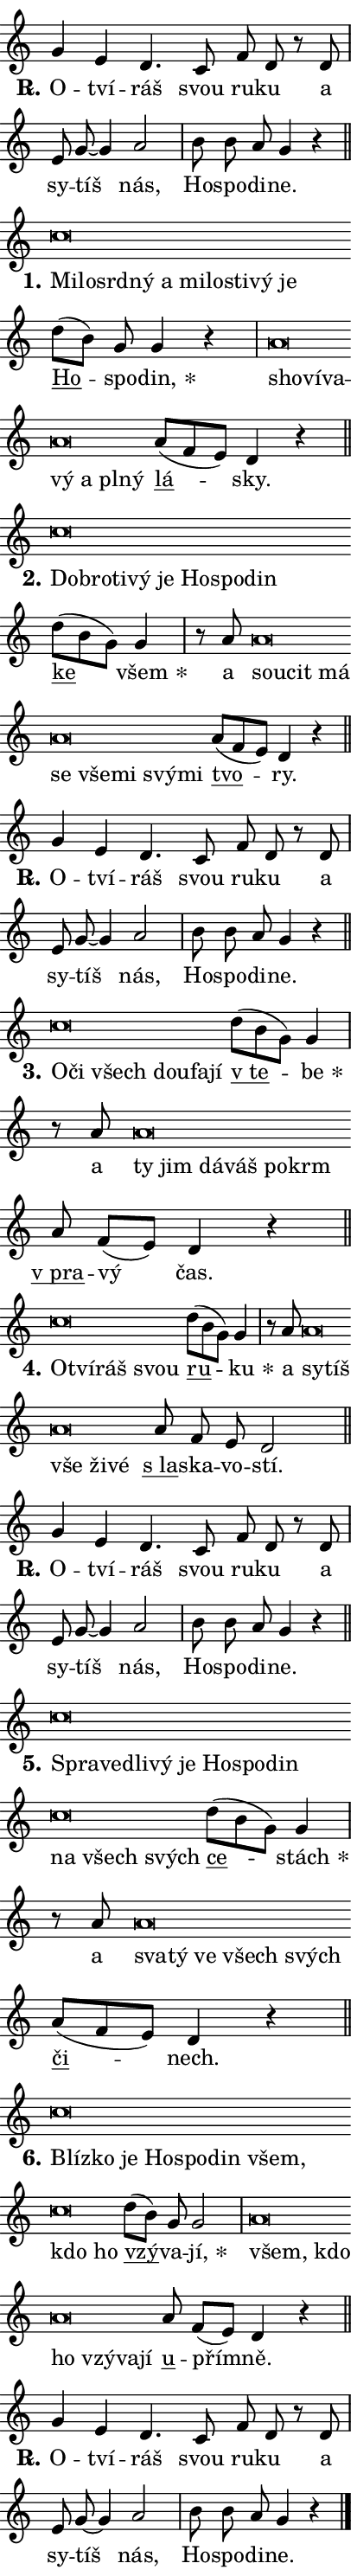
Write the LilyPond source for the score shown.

\version "2.24.0"
\header { tagline = "" }
\paper {
  indent = 0\cm
  top-margin = 0\cm
  right-margin = 0.13\cm % to fit lyric hyphens
  bottom-margin = 0\cm
  left-margin = 0\cm
  paper-width = 7\cm
  page-breaking = #ly:one-page-breaking
  system-system-spacing.basic-distance = #11
  score-system-spacing.basic-distance = #11
  ragged-last = ##f
}


%% Author: Thomas Morley
%% https://lists.gnu.org/archive/html/lilypond-user/2020-05/msg00002.html
#(define (line-position grob)
"Returns position of @var[grob} in current system:
   @code{'start}, if at first time-step
   @code{'end}, if at last time-step
   @code{'middle} otherwise
"
  (let* ((col (ly:item-get-column grob))
         (ln (ly:grob-object col 'left-neighbor))
         (rn (ly:grob-object col 'right-neighbor))
         (col-to-check-left (if (ly:grob? ln) ln col))
         (col-to-check-right (if (ly:grob? rn) rn col))
         (break-dir-left
           (and
             (ly:grob-property col-to-check-left 'non-musical #f)
             (ly:item-break-dir col-to-check-left)))
         (break-dir-right
           (and
             (ly:grob-property col-to-check-right 'non-musical #f)
             (ly:item-break-dir col-to-check-right))))
        (cond ((eqv? 1 break-dir-left) 'start)
              ((eqv? -1 break-dir-right) 'end)
              (else 'middle))))

#(define (tranparent-at-line-position vctor)
  (lambda (grob)
  "Relying on @code{line-position} select the relevant enry from @var{vctor}.
Used to determine transparency,"
    (case (line-position grob)
      ((end) (not (vector-ref vctor 0)))
      ((middle) (not (vector-ref vctor 1)))
      ((start) (not (vector-ref vctor 2))))))

noteHeadBreakVisibility =
#(define-music-function (break-visibility)(vector?)
"Makes @code{NoteHead}s transparent relying on @var{break-visibility}"
#{
  \override NoteHead.transparent =
    #(tranparent-at-line-position break-visibility)
#})

#(define delete-ledgers-for-transparent-note-heads
  (lambda (grob)
    "Reads whether a @code{NoteHead} is transparent.
If so this @code{NoteHead} is removed from @code{'note-heads} from
@var{grob}, which is supposed to be @code{LedgerLineSpanner}.
As a result ledgers are not printed for this @code{NoteHead}"
    (let* ((nhds-array (ly:grob-object grob 'note-heads))
           (nhds-list
             (if (ly:grob-array? nhds-array)
                 (ly:grob-array->list nhds-array)
                 '()))
           ;; Relies on the transparent-property being done before
           ;; Staff.LedgerLineSpanner.after-line-breaking is executed.
           ;; This is fragile ...
           (to-keep
             (remove
               (lambda (nhd)
                 (ly:grob-property nhd 'transparent #f))
               nhds-list)))
      ;; TODO find a better method to iterate over grob-arrays, similiar
      ;; to filter/remove etc for lists
      ;; For now rebuilt from scratch
      (set! (ly:grob-object grob 'note-heads)  '())
      (for-each
        (lambda (nhd)
          (ly:pointer-group-interface::add-grob grob 'note-heads nhd))
        to-keep))))

squashNotes = {
  \override NoteHead.X-extent = #'(-0.2 . 0.2)
  \override NoteHead.Y-extent = #'(-0.75 . 0)
  \override NoteHead.stencil =
    #(lambda (grob)
       (let ((pos (ly:grob-property grob 'staff-position)))
         (begin
           (if (< pos -7) (display "ERROR: Lower brevis then expected\n") (display ""))
           (if (<= pos -6) ly:text-interface::print ly:note-head::print))))
}
unSquashNotes = {
  \revert NoteHead.X-extent
  \revert NoteHead.Y-extent
  \revert NoteHead.stencil
}

hideNotes = \noteHeadBreakVisibility #begin-of-line-visible
unHideNotes = \noteHeadBreakVisibility #all-visible

% work-around for resetting accidentals
% https://lilypond.org/doc/v2.23/Documentation/notation/displaying-rhythms#unmetered-music
cadenzaMeasure = {
  \cadenzaOff
  \partial 1024 s1024
  \cadenzaOn
}

#(define-markup-command (accent layout props text) (markup?)
  "Underline accented syllable"
  (interpret-markup layout props
    #{\markup \override #'(offset . 4.3) \underline { #text }#}))

responsum = \markup \concat {
  "R" \hspace #-1.05 \path #0.1 #'((moveto 0 0.07) (lineto 0.9 0.8)) \hspace #0.05 "."
}

spaceSize = #0.6828661417322834 % exact space size for TeX Gyre Schola

\layout {
  \context {
    \Staff
    \remove "Time_signature_engraver"
    \override LedgerLineSpanner.after-line-breaking = #delete-ledgers-for-transparent-note-heads
  }
  \context {
    \Lyrics {
      \override LyricSpace.minimum-distance = \spaceSize
      \override LyricText.font-name = #"TeX Gyre Schola"
      \override LyricText.font-size = 1
      \override StanzaNumber.font-name = #"TeX Gyre Schola Bold"
      \override StanzaNumber.font-size = 1
    }
  }
  \context {
    \Score 
    \override NoteHead.text =
      #(lambda (grob) 
        (let ((pos (ly:grob-property grob 'staff-position)))
          #{\markup {
            \combine
              \halign #-0.55 \raise #(if (= pos -6) 0 0.5) \override #'(thickness . 2) \draw-line #'(3.2 . 0)
              \musicglyph "noteheads.sM1"
          }#}))
  }
}

% magnetic-lyrics.ily
%
%   written by
%     Jean Abou Samra <jean@abou-samra.fr>
%     Werner Lemberg <wl@gnu.org>
%
%   adapted by
%     Jiri Hon <jiri.hon@gmail.com>
%
% Version 2022-Apr-15

% https://www.mail-archive.com/lilypond-user@gnu.org/msg149350.html

#(define (Left_hyphen_pointer_engraver context)
   "Collect syllable-hyphen-syllable occurrences in lyrics and store
them in properties.  This engraver only looks to the left.  For
example, if the lyrics input is @code{foo -- bar}, it does the
following.

@itemize @bullet
@item
Set the @code{text} property of the @code{LyricHyphen} grob between
@q{foo} and @q{bar} to @code{foo}.

@item
Set the @code{left-hyphen} property of the @code{LyricText} grob with
text @q{foo} to the @code{LyricHyphen} grob between @q{foo} and
@q{bar}.
@end itemize

Use this auxiliary engraver in combination with the
@code{lyric-@/text::@/apply-@/magnetic-@/offset!} hook."
   (let ((hyphen #f)
         (text #f))
     (make-engraver
      (acknowledgers
       ((lyric-syllable-interface engraver grob source-engraver)
        (set! text grob)))
      (end-acknowledgers
       ((lyric-hyphen-interface engraver grob source-engraver)
        ;(when (not (grob::has-interface grob 'lyric-space-interface))
          (set! hyphen grob)));)
      ((stop-translation-timestep engraver)
       (when (and text hyphen)
         (ly:grob-set-object! text 'left-hyphen hyphen))
       (set! text #f)
       (set! hyphen #f)))))

#(define (lyric-text::apply-magnetic-offset! grob)
   "If the space between two syllables is less than the value in
property @code{LyricText@/.details@/.squash-threshold}, move the right
syllable to the left so that it gets concatenated with the left
syllable.

Use this function as a hook for
@code{LyricText@/.after-@/line-@/breaking} if the
@code{Left_@/hyphen_@/pointer_@/engraver} is active."
   (let ((hyphen (ly:grob-object grob 'left-hyphen #f)))
     (when hyphen
       (let ((left-text (ly:spanner-bound hyphen LEFT)))
         (when (grob::has-interface left-text 'lyric-syllable-interface)
           (let* ((common (ly:grob-common-refpoint grob left-text X))
                  (this-x-ext (ly:grob-extent grob common X))
                  (left-x-ext
                   (begin
                     ;; Trigger magnetism for left-text.
                     (ly:grob-property left-text 'after-line-breaking)
                     (ly:grob-extent left-text common X)))
                  ;; `delta` is the gap width between two syllables.
                  (delta (- (interval-start this-x-ext)
                            (interval-end left-x-ext)))
                  (details (ly:grob-property grob 'details))
                  (threshold (assoc-get 'squash-threshold details 0.2)))
             (when (< delta threshold)
               (let* (;; We have to manipulate the input text so that
                      ;; ligatures crossing syllable boundaries are not
                      ;; disabled.  For languages based on the Latin
                      ;; script this is essentially a beautification.
                      ;; However, for non-Western scripts it can be a
                      ;; necessity.
                      (lt (ly:grob-property left-text 'text))
                      (rt (ly:grob-property grob 'text))
                      (is-space (grob::has-interface hyphen 'lyric-space-interface))
                      (space (if is-space " " ""))
                      (extra-delta (if is-space spaceSize 0))
                      ;; Append new syllable.
                      (ltrt-space (if (and (string? lt) (string? rt))
                                (string-append lt space rt)
                                (make-concat-markup (list lt space rt))))
                      ;; Right-align `ltrt` to the right side.
                      (ltrt-space-markup (grob-interpret-markup
                               grob
                               (make-translate-markup
                                (cons (interval-length this-x-ext) 0)
                                (make-right-align-markup ltrt-space)))))
                 (begin
                   ;; Don't print `left-text`.
                   (ly:grob-set-property! left-text 'stencil #f)
                   ;; Set text and stencil (which holds all collected
                   ;; syllables so far) and shift it to the left.
                   (ly:grob-set-property! grob 'text ltrt-space)
                   (ly:grob-set-property! grob 'stencil ltrt-space-markup)
                   (ly:grob-translate-axis! grob (- (- delta extra-delta)) X))))))))))


#(define (lyric-hyphen::displace-bounds-first grob)
   ;; Make very sure this callback isn't triggered too early.
   (let ((left (ly:spanner-bound grob LEFT))
         (right (ly:spanner-bound grob RIGHT)))
     (ly:grob-property left 'after-line-breaking)
     (ly:grob-property right 'after-line-breaking)
     (ly:lyric-hyphen::print grob)))

squashThreshold = #0.4

\layout {
  \context {
    \Lyrics
    \consists #Left_hyphen_pointer_engraver
    \override LyricText.after-line-breaking =
      #lyric-text::apply-magnetic-offset!
    \override LyricHyphen.stencil = #lyric-hyphen::displace-bounds-first
    \override LyricText.details.squash-threshold = \squashThreshold
    \override LyricHyphen.minimum-distance = 0
    \override LyricHyphen.minimum-length = \squashThreshold
  }
}

squashText = \override LyricText.details.squash-threshold = 9999
unSquashText = \override LyricText.details.squash-threshold = \squashThreshold

leftText = \override LyricText.self-alignment-X = #LEFT
unLeftText = \revert LyricText.self-alignment-X

starOffset = #(lambda (grob) 
                (let ((x_offset (ly:self-alignment-interface::aligned-on-x-parent grob)))
                  (if (= x_offset 0) 0 (+ x_offset 1.2))))

star = #(define-music-function (syllable)(string?)
"Append star separator at the end of a syllable"
#{
  \once \override LyricText.X-offset = #starOffset
  \lyricmode { \markup {
    #syllable
    \override #'((font-name . "TeX Gyre Schola Bold")) \hspace #0.2 \lower #0.65 \larger "*"
  } }
#})

starAccent = #(define-music-function (syllable)(string?)
"Append star separator at the end of a syllable and make accent"
#{
  \once \override LyricText.X-offset = #starOffset
  \lyricmode { \markup {
    \accent #syllable
    \override #'((font-name . "TeX Gyre Schola Bold")) \hspace #0.2 \lower #0.65 \larger "*"
  } }
#})

breath = #(define-music-function (syllable)(string?)
"Append breathing indicator at the end of a syllable"
#{
  \lyricmode { \markup { #syllable "+" } }
#})

optionalBreath = #(define-music-function (syllable)(string?)
"Append optional breathing indicator at the end of a syllable"
#{
  \lyricmode { \markup { #syllable "(+)" } }
#})


\score {
    <<
        \new Voice = "melody" { \cadenzaOn \key c \major \relative { g'4 e d4. c8 f d r d \cadenzaMeasure \bar "|" e g~ g4 a2 \cadenzaMeasure \bar "|" b8 b a g4 r \cadenzaMeasure \bar "||" \break } }
        \new Lyrics \lyricsto "melody" { \lyricmode { \set stanza = \responsum
O -- tví -- ráš svou ru -- ku a sy -- tíš nás, Ho -- spo -- di -- ne. } }
    >>
    \layout {}
}

\score {
    <<
        \new Voice = "melody" { \cadenzaOn \key c \major \relative { \squashNotes c''\breve*1/16 \hideNotes \breve*1/16 \bar "" \breve*1/16 \bar "" \breve*1/16 \bar "" \breve*1/16 \bar "" \breve*1/16 \bar "" \breve*1/16 \bar "" \breve*1/16 \bar "" \breve*1/16 \breve*1/16 \bar "" \unHideNotes \unSquashNotes \bar "" d8[( b)] g g4 r \cadenzaMeasure \bar "|" \squashNotes a\breve*1/16 \hideNotes \breve*1/16 \bar "" \breve*1/16 \bar "" \breve*1/16 \bar "" \breve*1/16 \bar "" \breve*1/16 \breve*1/16 \bar "" \unHideNotes \unSquashNotes \bar "" a8[( f e)] d4 r \cadenzaMeasure \bar "||" \break } }
        \new Lyrics \lyricsto "melody" { \lyricmode { \set stanza = "1."
\leftText Mi -- \squashText lo -- srd -- ný a mi -- lo -- sti -- vý je \unLeftText \unSquashText \markup \accent Ho -- spo -- \star din, \leftText sho -- \squashText ví -- va -- vý a pl -- ný \unLeftText \unSquashText \markup \accent lá -- sky. } }
    >>
    \layout {}
}

\score {
    <<
        \new Voice = "melody" { \cadenzaOn \key c \major \relative { \squashNotes c''\breve*1/16 \hideNotes \breve*1/16 \bar "" \breve*1/16 \bar "" \breve*1/16 \bar "" \breve*1/16 \bar "" \breve*1/16 \bar "" \breve*1/16 \breve*1/16 \bar "" \unHideNotes \unSquashNotes \bar "" d8[( b g)] g4 \cadenzaMeasure \bar "|" r8 a8 \squashNotes a\breve*1/16 \hideNotes \breve*1/16 \bar "" \breve*1/16 \bar "" \breve*1/16 \bar "" \breve*1/16 \bar "" \breve*1/16 \bar "" \breve*1/16 \breve*1/16 \bar "" \unHideNotes \unSquashNotes \bar "" a8[( f e)] d4 r \cadenzaMeasure \bar "||" \break } }
        \new Lyrics \lyricsto "melody" { \lyricmode { \set stanza = "2."
\leftText Dob -- \squashText ro -- ti -- vý je Ho -- spo -- din \unLeftText \unSquashText \markup \accent ke \star všem a \leftText sou -- \squashText cit má se vše -- mi svý -- mi \unLeftText \unSquashText \markup \accent tvo -- ry. } }
    >>
    \layout {}
}

\score {
    <<
        \new Voice = "melody" { \cadenzaOn \key c \major \relative { g'4 e d4. c8 f d r d \cadenzaMeasure \bar "|" e g~ g4 a2 \cadenzaMeasure \bar "|" b8 b a g4 r \cadenzaMeasure \bar "||" \break } }
        \new Lyrics \lyricsto "melody" { \lyricmode { \set stanza = \responsum
O -- tví -- ráš svou ru -- ku a sy -- tíš nás, Ho -- spo -- di -- ne. } }
    >>
    \layout {}
}

\score {
    <<
        \new Voice = "melody" { \cadenzaOn \key c \major \relative { \squashNotes c''\breve*1/16 \hideNotes \breve*1/16 \bar "" \breve*1/16 \bar "" \breve*1/16 \bar "" \breve*1/16 \breve*1/16 \bar "" \unHideNotes \unSquashNotes \bar "" d8[( b g)] g4 \cadenzaMeasure \bar "|" r8 a8 \squashNotes a\breve*1/16 \hideNotes \breve*1/16 \bar "" \breve*1/16 \bar "" \breve*1/16 \bar "" \breve*1/16 \breve*1/16 \bar "" \unHideNotes \unSquashNotes \bar "" a8 f[( e)] d4 r \cadenzaMeasure \bar "||" \break } }
        \new Lyrics \lyricsto "melody" { \lyricmode { \set stanza = "3."
\leftText O -- \squashText či všech dou -- fa -- jí \unLeftText \unSquashText \markup \accent "v te" -- \star be a \leftText ty \squashText jim dá -- váš po -- krm \unLeftText \unSquashText \markup \accent "v pra" -- vý čas. } }
    >>
    \layout {}
}

\score {
    <<
        \new Voice = "melody" { \cadenzaOn \key c \major \relative { \squashNotes c''\breve*1/16 \hideNotes \breve*1/16 \bar "" \breve*1/16 \breve*1/16 \bar "" \unHideNotes \unSquashNotes \bar "" d8[( b g)] g4 \cadenzaMeasure \bar "|" r8 a8 \squashNotes a\breve*1/16 \hideNotes \breve*1/16 \bar "" \breve*1/16 \bar "" \breve*1/16 \breve*1/16 \bar "" \unHideNotes \unSquashNotes \bar "" a8 f e d2 \cadenzaMeasure \bar "||" \break } }
        \new Lyrics \lyricsto "melody" { \lyricmode { \set stanza = "4."
\leftText O -- \squashText tví -- ráš svou \unLeftText \unSquashText \markup \accent ru -- \star ku a \leftText sy -- \squashText tíš vše ži -- vé \unLeftText \unSquashText \markup \accent "s la" -- ska -- vo -- stí. } }
    >>
    \layout {}
}

\score {
    <<
        \new Voice = "melody" { \cadenzaOn \key c \major \relative { g'4 e d4. c8 f d r d \cadenzaMeasure \bar "|" e g~ g4 a2 \cadenzaMeasure \bar "|" b8 b a g4 r \cadenzaMeasure \bar "||" \break } }
        \new Lyrics \lyricsto "melody" { \lyricmode { \set stanza = \responsum
O -- tví -- ráš svou ru -- ku a sy -- tíš nás, Ho -- spo -- di -- ne. } }
    >>
    \layout {}
}

\score {
    <<
        \new Voice = "melody" { \cadenzaOn \key c \major \relative { \squashNotes c''\breve*1/16 \hideNotes \breve*1/16 \bar "" \breve*1/16 \bar "" \breve*1/16 \bar "" \breve*1/16 \bar "" \breve*1/16 \bar "" \breve*1/16 \bar "" \breve*1/16 \bar "" \breve*1/16 \bar "" \breve*1/16 \breve*1/16 \bar "" \unHideNotes \unSquashNotes \bar "" d8[( b g)] g4 \cadenzaMeasure \bar "|" r8 a8 \squashNotes a\breve*1/16 \hideNotes \breve*1/16 \bar "" \breve*1/16 \bar "" \breve*1/16 \breve*1/16 \bar "" \unHideNotes \unSquashNotes \bar "" a8[( f e)] d4 r \cadenzaMeasure \bar "||" \break } }
        \new Lyrics \lyricsto "melody" { \lyricmode { \set stanza = "5."
\leftText Spra -- \squashText ve -- dli -- vý je Ho -- spo -- din na všech svých \unLeftText \unSquashText \markup \accent ce -- \star stách a \leftText sva -- \squashText tý ve všech svých \unLeftText \unSquashText \markup \accent či -- nech. } }
    >>
    \layout {}
}

\score {
    <<
        \new Voice = "melody" { \cadenzaOn \key c \major \relative { \squashNotes c''\breve*1/16 \hideNotes \breve*1/16 \bar "" \breve*1/16 \bar "" \breve*1/16 \bar "" \breve*1/16 \bar "" \breve*1/16 \bar "" \breve*1/16 \bar "" \breve*1/16 \breve*1/16 \bar "" \unHideNotes \unSquashNotes \bar "" d8[( b)] g g2 \cadenzaMeasure \bar "|" \squashNotes a\breve*1/16 \hideNotes \breve*1/16 \bar "" \breve*1/16 \bar "" \breve*1/16 \bar "" \breve*1/16 \breve*1/16 \bar "" \unHideNotes \unSquashNotes \bar "" a8 f[( e)] d4 r \cadenzaMeasure \bar "||" \break } }
        \new Lyrics \lyricsto "melody" { \lyricmode { \set stanza = "6."
\leftText Blíz -- \squashText ko je Ho -- spo -- din všem, kdo ho \unLeftText \unSquashText \markup \accent vzý -- va -- \star jí, \leftText všem, \squashText kdo ho vzý -- va -- jí \unLeftText \unSquashText \markup \accent u -- přím -- ně. } }
    >>
    \layout {}
}

\score {
    <<
        \new Voice = "melody" { \cadenzaOn \key c \major \relative { g'4 e d4. c8 f d r d \cadenzaMeasure \bar "|" e g~ g4 a2 \cadenzaMeasure \bar "|" b8 b a g4 r \cadenzaMeasure \bar "||" \break } \bar "|." }
        \new Lyrics \lyricsto "melody" { \lyricmode { \set stanza = \responsum
O -- tví -- ráš svou ru -- ku a sy -- tíš nás, Ho -- spo -- di -- ne. } }
    >>
    \layout {}
}
